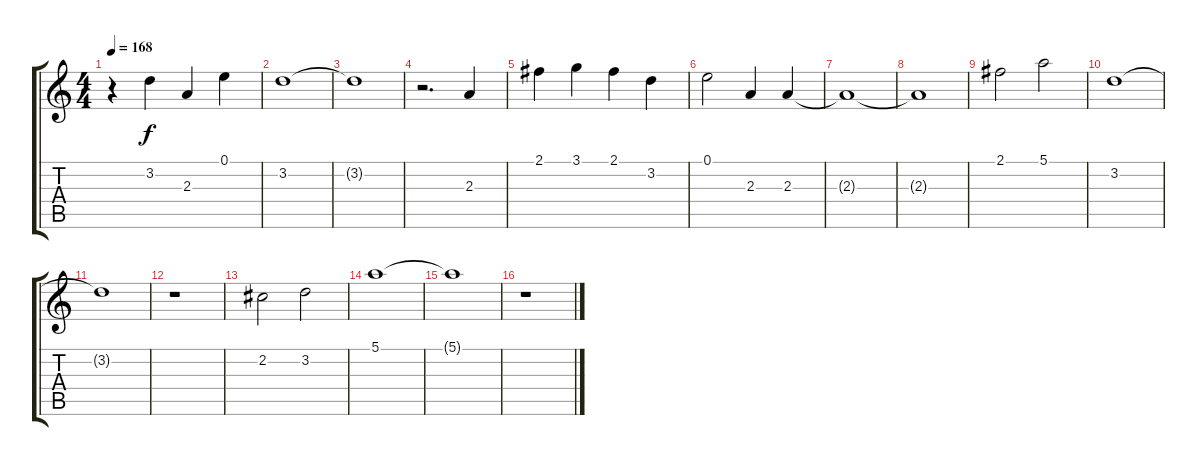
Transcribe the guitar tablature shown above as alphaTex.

\track "" {instrument electricguitarjazz}
\staff {score tabs}
\tuning (E4 B3 G3 D3 A2 E2) {hide}
\ts (4 4)
\tempo 168
\clef g2
\ks c
r.4{dy f} 3.2.4 2.3.4 0.1.4 |
3.2.1 |
3.2{t}.1 |
r.2{d} 2.3.4 |
2.1.4 3.1.4 2.1.4 3.2.4 |
0.1.2 2.3.4 2.3.4 |
2.3{t}.1 |
2.3{t}.1 |
2.1.2 5.1.2 |
3.2.1 |
3.2{t}.1 |
r.1 |
2.2.2 3.2.2 |
5.1.1 |
5.1{t}.1 |
r.1
